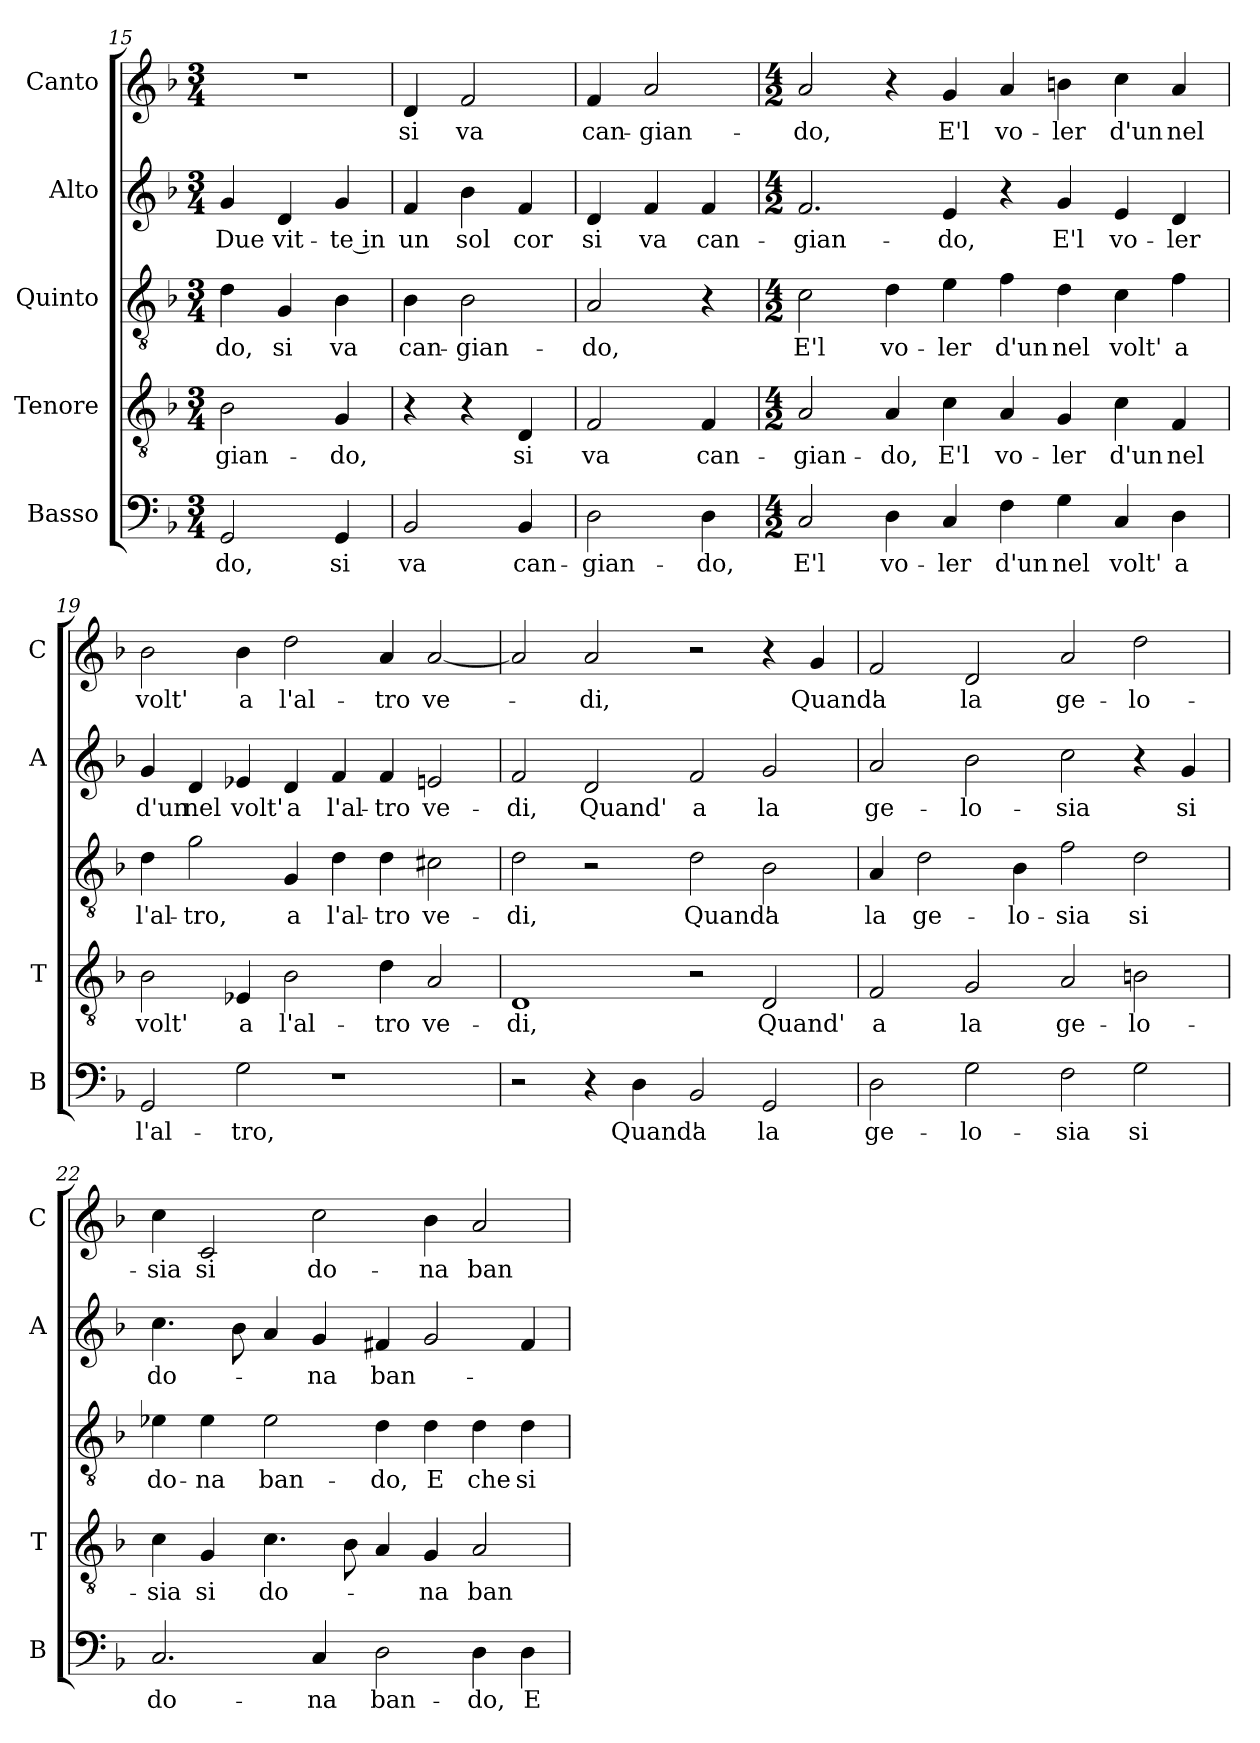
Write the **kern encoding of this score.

**kern	**text	**kern	**text	**kern	**text	**kern	**text	**kern	**text
*part5	*part5	*part4	*part4	*part3	*part3	*part2	*part2	*part1	*part1
*staff5	*staff5	*staff4	*staff4	*staff3	*staff3	*staff2	*staff2	*staff1	*staff1
*I"Basso	*	*I"Tenore	*	*I"Quinto	*	*I"Alto	*	*I"Canto	*
*I'B	*	*I'T	*	*	*	*I'A	*	*I'C	*
*clefF4	*	*clefGv2	*	*clefGv2	*	*clefG2	*	*clefG2	*
*k[b-]	*	*k[b-]	*	*k[b-]	*	*k[b-]	*	*k[b-]	*
*F:	*	*F:	*	*F:	*	*F:	*	*F:	*
*M3/4	*	*M3/4	*	*M3/4	*	*M3/4	*	*M3/4	*
=15	=15	=15	=15	=15	=15	=15	=15	=15	=15
!	!LO:LY:b	!	!LO:LY:b	!	!LO:LY:b	!	!LO:LY:b	!	!
2GG/	-do,	2B-\	-gian-	4d\	-do,	4g/	Due	2.r	.
!	!	!	!	!	!LO:LY:b	!	!LO:LY:b	!	!
.	.	.	.	4G/	si	4d/	vit-	.	.
!	!LO:LY:b	!	!LO:LY:b	!	!LO:LY:b	!	!LO:LY:b	!	!
4GG/	si	4G/	-do,	4B-\	va	4g/	-te in	.	.
=16	=16	=16	=16	=16	=16	=16	=16	=16	=16
!	!LO:LY:b	!	!	!	!LO:LY:b	!	!LO:LY:b	!	!LO:LY:b
2BB-/	va	4r	.	4B-\	can-	4f/	un	4d/	si
!	!	!	!	!	!LO:LY:b	!	!LO:LY:b	!	!LO:LY:b
.	.	4r	.	2B-\	-gian-	4b-\	sol	2f/	va
!	!LO:LY:b	!	!LO:LY:b	!	!	!	!LO:LY:b	!	!
4BB-/	can-	4D/	si	.	.	4f/	cor	.	.
=17	=17	=17	=17	=17	=17	=17	=17	=17	=17
!	!LO:LY:b	!	!LO:LY:b	!	!LO:LY:b	!	!LO:LY:b	!	!LO:LY:b
2D\	-gian-	2F/	va	2A/	-do,	4d/	si	4f/	can-
!	!	!	!	!	!	!	!LO:LY:b	!	!LO:LY:b
.	.	.	.	.	.	4f/	va	2a/	-gian-
!	!LO:LY:b	!	!LO:LY:b	!	!	!	!LO:LY:b	!	!
4D\	-do,	4F/	can-	4r	.	4f/	can-	.	.
=18	=18	=18	=18	=18	=18	=18	=18	=18	=18
*M4/2	*	*M4/2	*	*M4/2	*	*M4/2	*	*M4/2	*
!	!LO:LY:b	!	!LO:LY:b	!	!LO:LY:b	!	!LO:LY:b	!	!LO:LY:b
2C/	E'l	2A/	-gian-	2c\	E'l	2.f/	-gian-	2a/	-do,
!	!LO:LY:b	!	!LO:LY:b	!	!LO:LY:b	!	!	!	!
4D\	vo-	4A/	-do,	4d\	vo-	.	.	4r	.
!	!LO:LY:b	!	!LO:LY:b	!	!LO:LY:b	!	!LO:LY:b	!	!LO:LY:b
4C/	-ler	4c\	E'l	4e\	-ler	4e/	-do,	4g/	E'l
!	!LO:LY:b	!	!LO:LY:b	!	!LO:LY:b	!	!	!	!LO:LY:b
4F\	d'un	4A/	vo-	4f\	d'un	4r	.	4a/	vo-
!	!LO:LY:b	!	!LO:LY:b	!	!LO:LY:b	!	!LO:LY:b	!	!LO:LY:b
4G\	nel	4G/	-ler	4d\	nel	4g/	E'l	4bn\	-ler
!	!LO:LY:b	!	!LO:LY:b	!	!LO:LY:b	!	!LO:LY:b	!	!LO:LY:b
4C/	volt'	4c\	d'un	4c\	volt'	4e/	vo-	4cc\	d'un
!	!LO:LY:b	!	!LO:LY:b	!	!LO:LY:b	!	!LO:LY:b	!	!LO:LY:b
4D\	a	4F/	nel	4f\	a	4d/	-ler	4a/	nel
!!LO:LB:g=z
=19	=19	=19	=19	=19	=19	=19	=19	=19	=19
!	!LO:LY:b	!	!LO:LY:b	!	!LO:LY:b	!	!LO:LY:b	!	!LO:LY:b
2GG/	l'al-	2B-\	volt'	4d\	l'al-	4g/	d'un	2b-\	volt'
!	!	!	!	!	!LO:LY:b	!	!LO:LY:b	!	!
.	.	.	.	2g\	-tro,	4d/	nel	.	.
!	!LO:LY:b	!	!LO:LY:b	!	!	!	!LO:LY:b	!	!LO:LY:b
2G\	-tro,	4E-X/	a	.	.	4e-X/	volt'	4b-\	a
!	!	!	!LO:LY:b	!	!LO:LY:b	!	!LO:LY:b	!	!LO:LY:b
.	.	2B-\	l'al-	4G/	a	4d/	a	2dd\	l'al-
!	!	!	!	!	!LO:LY:b	!	!LO:LY:b	!	!
1r	.	.	.	4d\	l'al-	4f/	l'al-	.	.
!	!	!	!LO:LY:b	!	!LO:LY:b	!	!LO:LY:b	!	!LO:LY:b
.	.	4d\	-tro	4d\	-tro	4f/	-tro	4a/	-tro
!	!	!	!LO:LY:b	!	!LO:LY:b	!	!LO:LY:b	!	!LO:LY:b
.	.	2A/	ve-	2c#X\	ve-	2en/	ve-	[2a/	ve-
=20	=20	=20	=20	=20	=20	=20	=20	=20	=20
!	!	!	!LO:LY:b	!	!LO:LY:b	!	!LO:LY:b	!	!
2r	.	1D	-di,	2d\	-di,	2f/	-di,	2a/]	.
!	!	!	!	!	!	!	!LO:LY:b	!	!LO:LY:b
4r	.	.	.	2r	.	2d/	Quand'	2a/	-di,
!	!LO:LY:b	!	!	!	!	!	!	!	!
4D\	Quand'	.	.	.	.	.	.	.	.
!	!LO:LY:b	!	!	!	!LO:LY:b	!	!LO:LY:b	!	!
2BB-/	a	2r	.	2d\	Quand'	2f/	a	2r	.
!	!LO:LY:b	!	!LO:LY:b	!	!LO:LY:b	!	!LO:LY:b	!	!
2GG/	la	2D/	Quand'	2B-\	a	2g/	la	4r	.
!	!	!	!	!	!	!	!	!	!LO:LY:b
.	.	.	.	.	.	.	.	4g/	Quand'
=21	=21	=21	=21	=21	=21	=21	=21	=21	=21
!	!LO:LY:b	!	!LO:LY:b	!	!LO:LY:b	!	!LO:LY:b	!	!LO:LY:b
2D\	ge-	2F/	a	4A/	la	2a/	ge-	2f/	a
!	!	!	!	!	!LO:LY:b	!	!	!	!
.	.	.	.	2d\	ge-	.	.	.	.
!	!LO:LY:b	!	!LO:LY:b	!	!	!	!LO:LY:b	!	!LO:LY:b
2G\	-lo-	2G/	la	.	.	2b-\	-lo-	2d/	la
!	!	!	!	!	!LO:LY:b	!	!	!	!
.	.	.	.	4B-\	-lo-	.	.	.	.
!	!LO:LY:b	!	!LO:LY:b	!	!LO:LY:b	!	!LO:LY:b	!	!LO:LY:b
2F\	-sia	2A/	ge-	2f\	-sia	2cc\	-sia	2a/	ge-
!	!LO:LY:b	!	!LO:LY:b	!	!LO:LY:b	!	!	!	!LO:LY:b
2G\	si	2Bn\	-lo-	2d\	si	4r	.	2dd\	-lo-
!	!	!	!	!	!	!	!LO:LY:b	!	!
.	.	.	.	.	.	4g/	si	.	.
=22	=22	=22	=22	=22	=22	=22	=22	=22	=22
!	!LO:LY:b	!	!LO:LY:b	!	!LO:LY:b	!	!LO:LY:b	!	!LO:LY:b
2.C/	do-	4c\	-sia	4e-X\	do-	4.cc\	do-	4cc\	-sia
!	!	!	!LO:LY:b	!	!LO:LY:b	!	!	!	!LO:LY:b
.	.	4G/	si	4e-\	-na	.	.	2c/	si
.	.	.	.	.	.	8b-\	.	.	.
!	!	!	!LO:LY:b	!	!LO:LY:b	!	!	!	!
.	.	4.c\	do-	2e-\	ban-	4a/	.	.	.
!	!LO:LY:b	!	!	!	!	!	!LO:LY:b	!	!LO:LY:b
4C/	-na	.	.	.	.	4g/	-na	2cc\	do-
.	.	8B-\	.	.	.	.	.	.	.
!	!LO:LY:b	!	!	!	!LO:LY:b	!	!LO:LY:b	!	!
2D\	ban-	4A/	.	4d\	-do,	4f#X/	ban-	.	.
!	!	!	!LO:LY:b	!	!LO:LY:b	!	!	!	!LO:LY:b
.	.	4G/	-na	4d\	E	2g/	.	4b-\	-na
!	!LO:LY:b	!	!LO:LY:b	!	!LO:LY:b	!	!	!	!LO:LY:b
4D\	-do,	2A/	ban-	4d\	che	.	.	2a/	ban-
!	!LO:LY:b	!	!	!	!LO:LY:b	!	!	!	!
4D\	E	.	.	4d\	si	4f#/	.	.	.
=	=	=	=	=	=	=	=	=	=
*-	*-	*-	*-	*-	*-	*-	*-	*-	*-
